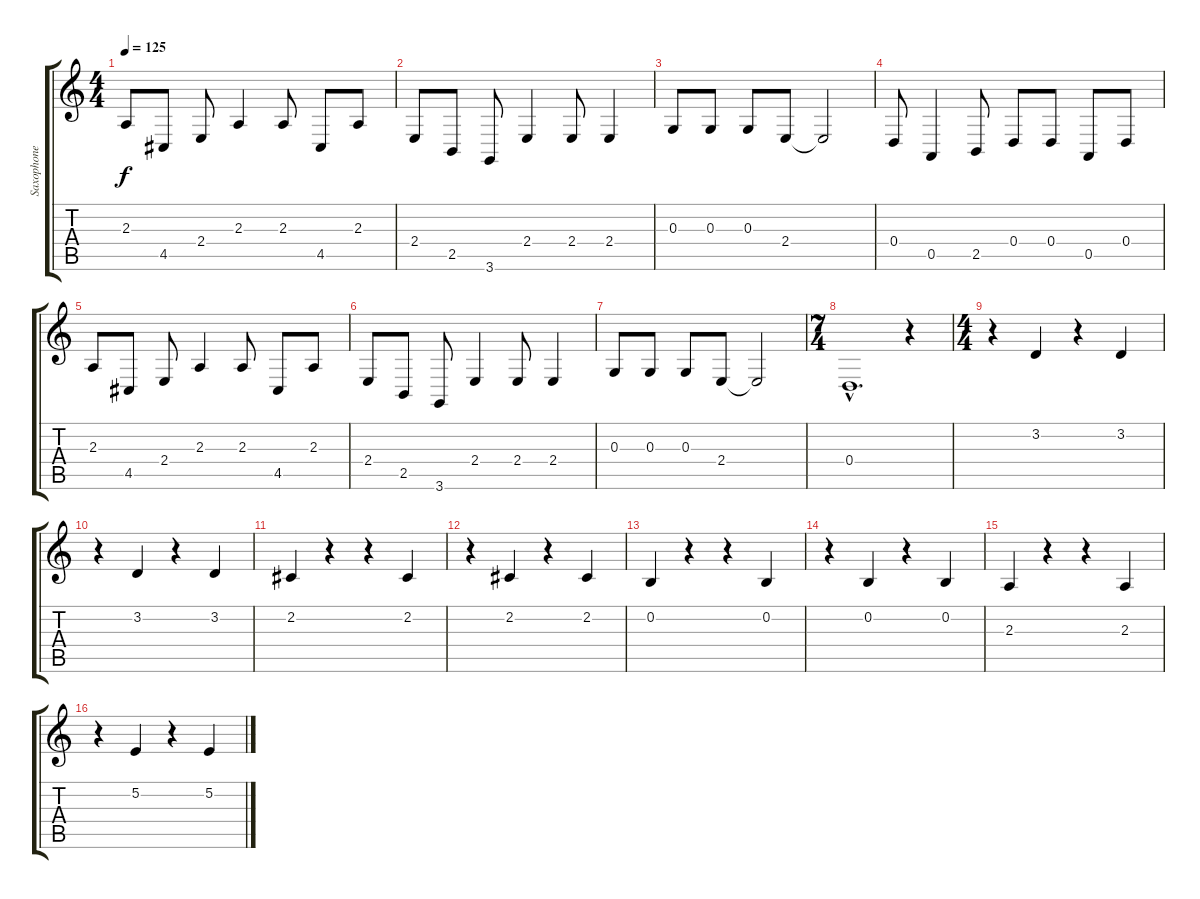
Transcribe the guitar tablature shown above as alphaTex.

\track ("Saxophone" "Saxophone") {instrument baritonesax}
\staff {score tabs}
\tuning (E4 B3 G3 D3 A2 E2) {hide}
\ts (4 4)
\tempo 125
\clef g2
\ks c
2.3.8{dy f} 4.5.8 2.4.8 2.3.4 2.3.8 4.5.8 2.3.8 |
2.4.8 2.5.8 3.6.8 2.4.4 2.4.8 2.4.4 |
0.3.8 0.3.8 0.3.8 2.4.8 2.4{t}.2 |
0.4.8 0.5.4 2.5.8 0.4.8 0.4.8 0.5.8 0.4.8 |
2.3.8 4.5.8 2.4.8 2.3.4 2.3.8 4.5.8 2.3.8 |
2.4.8 2.5.8 3.6.8 2.4.4 2.4.8 2.4.4 |
0.3.8 0.3.8 0.3.8 2.4.8 2.4{t}.2 |
\ts (7 4)
0.4{hac}.1{d} r.4 |
\ts (4 4)
r.4 3.2.4 r.4 3.2.4 |
r.4 3.2.4 r.4 3.2.4 |
2.2.4 r.4 r.4 2.2.4 |
r.4 2.2.4 r.4 2.2.4 |
0.2.4 r.4 r.4 0.2.4 |
r.4 0.2.4 r.4 0.2.4 |
2.3.4 r.4 r.4 2.3.4 |
r.4 5.2.4 r.4 5.2.4
